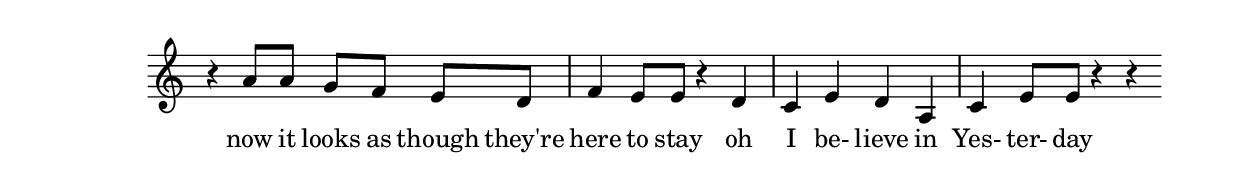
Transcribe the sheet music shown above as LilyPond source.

#(ly:set-option 'midi-extension "mid")
\version "2.12.3"
\include "english.ly"
\header{ 
}
%{
| -- DD Pm GR | m GG -- R- | S G R D | S GG - - ||
                                   * 
now it looks as though they're here to stay oh I be-lieve in  Yes-ter-day

 


%}
melody = {
\once \override Staff.TimeSignature #'stencil = ##f
\clef treble
\key c 
\major
  r4 a'8[ a'8] g'8[ f'8] e'8[ d'8] \bar "|"  f'4 e'8[ e'8] r4 d'4 \bar "|"  c'4 e'4 d'4 a4 \bar "|"  c'4 e'8[ e'8] r4 r4 \bar "||"  \bar "" \break 
 }
text = \lyricmode {
now it looks as though they're here to stay oh I be- lieve in Yes- ter- day 
}
\score{

<<
\new Voice = "one" {
\melody
}
\new Lyrics \lyricsto "one" \text
>>
\layout {
\context {
\Score
}
}
\midi {
\context {
\Score
tempoWholesPerMinute = #(ly:make-moment 200 4)
}
}
}